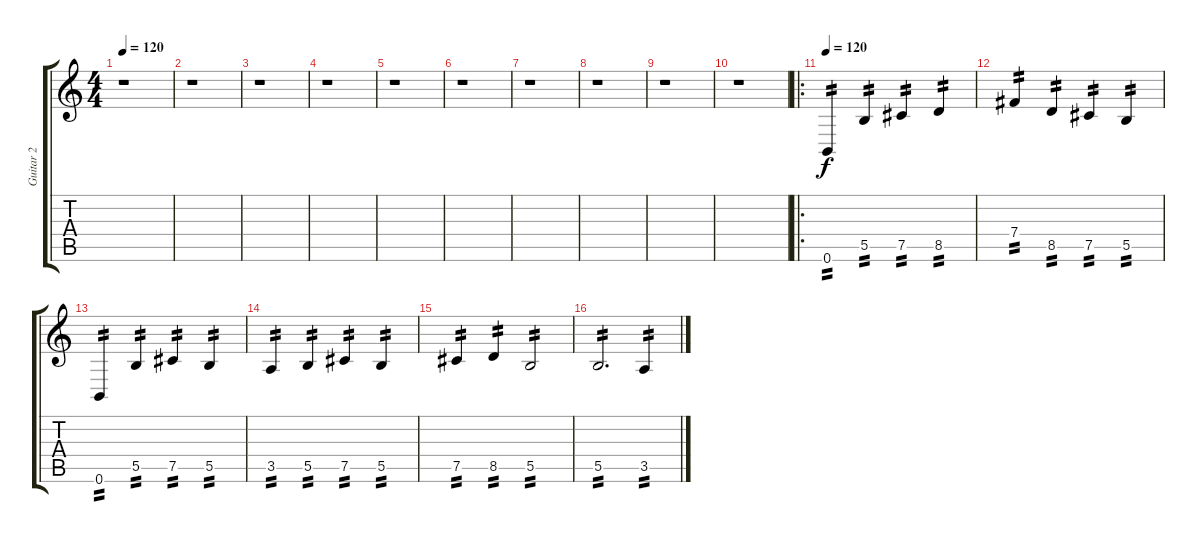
\track ("Guitar 2" "Guitar 2") {instrument distortionguitar}
\staff {score tabs}
\tuning (Db4 Ab3 E3 B2 Gb2 B1) {hide}
\ts (4 4)
\tempo 120
\clef g2
\ks c
r.1{dy f instrument distortionguitar} |
r.1 |
r.1 |
r.1 |
r.1 |
r.1 |
r.1 |
r.1 |
r.1 |
r.1 |
\ro
\tempo 120
0.6.4{tp 2} 5.5.4{tp 2} 7.5.4{tp 2} 8.5.4{tp 2} |
7.4.4{tp 2} 8.5.4{tp 2} 7.5.4{tp 2} 5.5.4{tp 2} |
0.6.4{tp 2} 5.5.4{tp 2} 7.5.4{tp 2} 5.5.4{tp 2} |
3.5.4{tp 2} 5.5.4{tp 2} 7.5.4{tp 2} 5.5.4{tp 2} |
7.5.4{tp 2} 8.5.4{tp 2} 5.5.2{tp 2} |
5.5.2{d tp 2} 3.5.4{tp 2}
